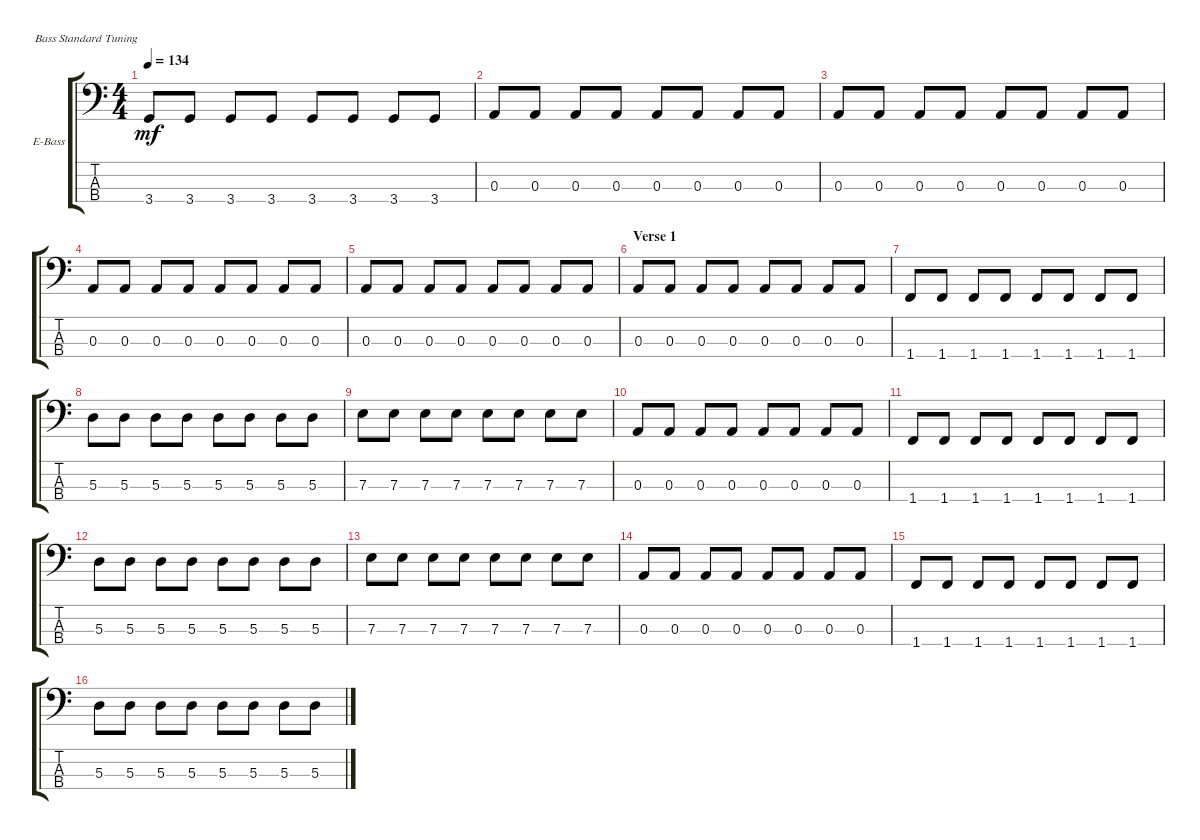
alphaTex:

\defaultSystemsLayout 4
\bracketExtendMode groupsimilarinstruments
\firstSystemTrackNameOrientation horizontal
\otherSystemsTrackNameOrientation horizontal
\track ("Bass" "E-Bass") {instrument electricbassfinger}
\staff {score tabs}
\tuning (G2 D2 A1 E1)
\ts (4 4)
\tempo 134
\clef f4
\ks c
3.4.8{dy mf} 3.4.8 3.4.8 3.4.8 3.4.8 3.4.8 3.4.8 3.4.8 |
0.3.8 0.3.8 0.3.8 0.3.8 0.3.8 0.3.8 0.3.8 0.3.8 |
0.3.8 0.3.8 0.3.8 0.3.8 0.3.8 0.3.8 0.3.8 0.3.8 |
0.3.8 0.3.8 0.3.8 0.3.8 0.3.8 0.3.8 0.3.8 0.3.8 |
0.3.8 0.3.8 0.3.8 0.3.8 0.3.8 0.3.8 0.3.8 0.3.8 |
\section ("" "Verse 1")
0.3.8 0.3.8 0.3.8 0.3.8 0.3.8 0.3.8 0.3.8 0.3.8 |
1.4.8 1.4.8 1.4.8 1.4.8 1.4.8 1.4.8 1.4.8 1.4.8 |
5.3.8 5.3.8 5.3.8 5.3.8 5.3.8 5.3.8 5.3.8 5.3.8 |
7.3.8 7.3.8 7.3.8 7.3.8 7.3.8 7.3.8 7.3.8 7.3.8 |
0.3.8 0.3.8 0.3.8 0.3.8 0.3.8 0.3.8 0.3.8 0.3.8 |
1.4.8 1.4.8 1.4.8 1.4.8 1.4.8 1.4.8 1.4.8 1.4.8 |
5.3.8 5.3.8 5.3.8 5.3.8 5.3.8 5.3.8 5.3.8 5.3.8 |
7.3.8 7.3.8 7.3.8 7.3.8 7.3.8 7.3.8 7.3.8 7.3.8 |
0.3.8 0.3.8 0.3.8 0.3.8 0.3.8 0.3.8 0.3.8 0.3.8 |
1.4.8 1.4.8 1.4.8 1.4.8 1.4.8 1.4.8 1.4.8 1.4.8 |
5.3.8 5.3.8 5.3.8 5.3.8 5.3.8 5.3.8 5.3.8 5.3.8
